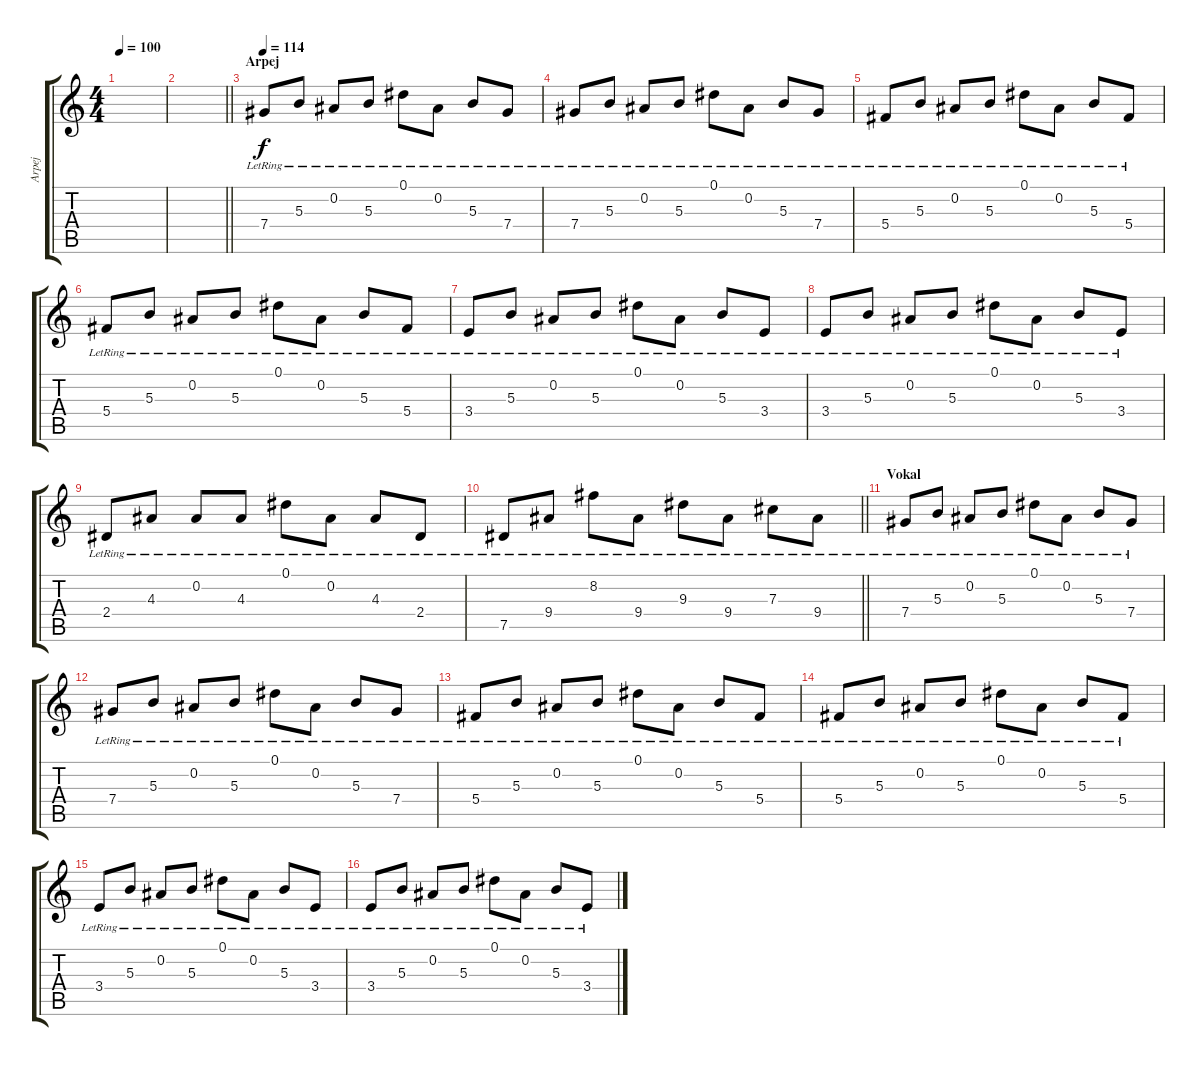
\track ("Arpej" "Arpej") {instrument electricguitarclean}
\staff {score tabs}
\tuning (Eb4 Bb3 Gb3 Db3 Ab2 Eb2) {hide}
\ts (4 4)
\tempo 100
\clef g2
\ks c
|
\barLineRight lightlight
|
\section ("" "Arpej")
\tempo 114
7.4{lr}.8 5.3{lr}.8 0.2{lr}.8 5.3{lr}.8 0.1{lr}.8 0.2{lr}.8 5.3{lr}.8 7.4{lr}.8 |
7.4{lr}.8 5.3{lr}.8 0.2{lr}.8 5.3{lr}.8 0.1{lr}.8 0.2{lr}.8 5.3{lr}.8 7.4{lr}.8 |
5.4{lr}.8 5.3{lr}.8 0.2{lr}.8 5.3{lr}.8 0.1{lr}.8 0.2{lr}.8 5.3{lr}.8 5.4{lr}.8 |
5.4{lr}.8 5.3{lr}.8 0.2{lr}.8 5.3{lr}.8 0.1{lr}.8 0.2{lr}.8 5.3{lr}.8 5.4{lr}.8 |
3.4{lr}.8 5.3{lr}.8 0.2{lr}.8 5.3{lr}.8 0.1{lr}.8 0.2{lr}.8 5.3{lr}.8 3.4{lr}.8 |
3.4{lr}.8 5.3{lr}.8 0.2{lr}.8 5.3{lr}.8 0.1{lr}.8 0.2{lr}.8 5.3{lr}.8 3.4{lr}.8 |
2.4{lr}.8 4.3{lr}.8 0.2{lr}.8 4.3{lr}.8 0.1{lr}.8 0.2{lr}.8 4.3{lr}.8 2.4{lr}.8 |
\barLineRight lightlight
7.5{lr}.8 9.4{lr}.8 8.2{lr}.8 9.4{lr}.8 9.3{lr}.8 9.4{lr}.8 7.3{lr}.8 9.4{lr}.8 |
\section ("" "Vokal")
7.4{lr}.8 5.3{lr}.8 0.2{lr}.8 5.3{lr}.8 0.1{lr}.8 0.2{lr}.8 5.3{lr}.8 7.4{lr}.8 |
7.4{lr}.8 5.3{lr}.8 0.2{lr}.8 5.3{lr}.8 0.1{lr}.8 0.2{lr}.8 5.3{lr}.8 7.4{lr}.8 |
5.4{lr}.8 5.3{lr}.8 0.2{lr}.8 5.3{lr}.8 0.1{lr}.8 0.2{lr}.8 5.3{lr}.8 5.4{lr}.8 |
5.4{lr}.8 5.3{lr}.8 0.2{lr}.8 5.3{lr}.8 0.1{lr}.8 0.2{lr}.8 5.3{lr}.8 5.4{lr}.8 |
3.4{lr}.8 5.3{lr}.8 0.2{lr}.8 5.3{lr}.8 0.1{lr}.8 0.2{lr}.8 5.3{lr}.8 3.4{lr}.8 |
3.4{lr}.8 5.3{lr}.8 0.2{lr}.8 5.3{lr}.8 0.1{lr}.8 0.2{lr}.8 5.3{lr}.8 3.4{lr}.8
